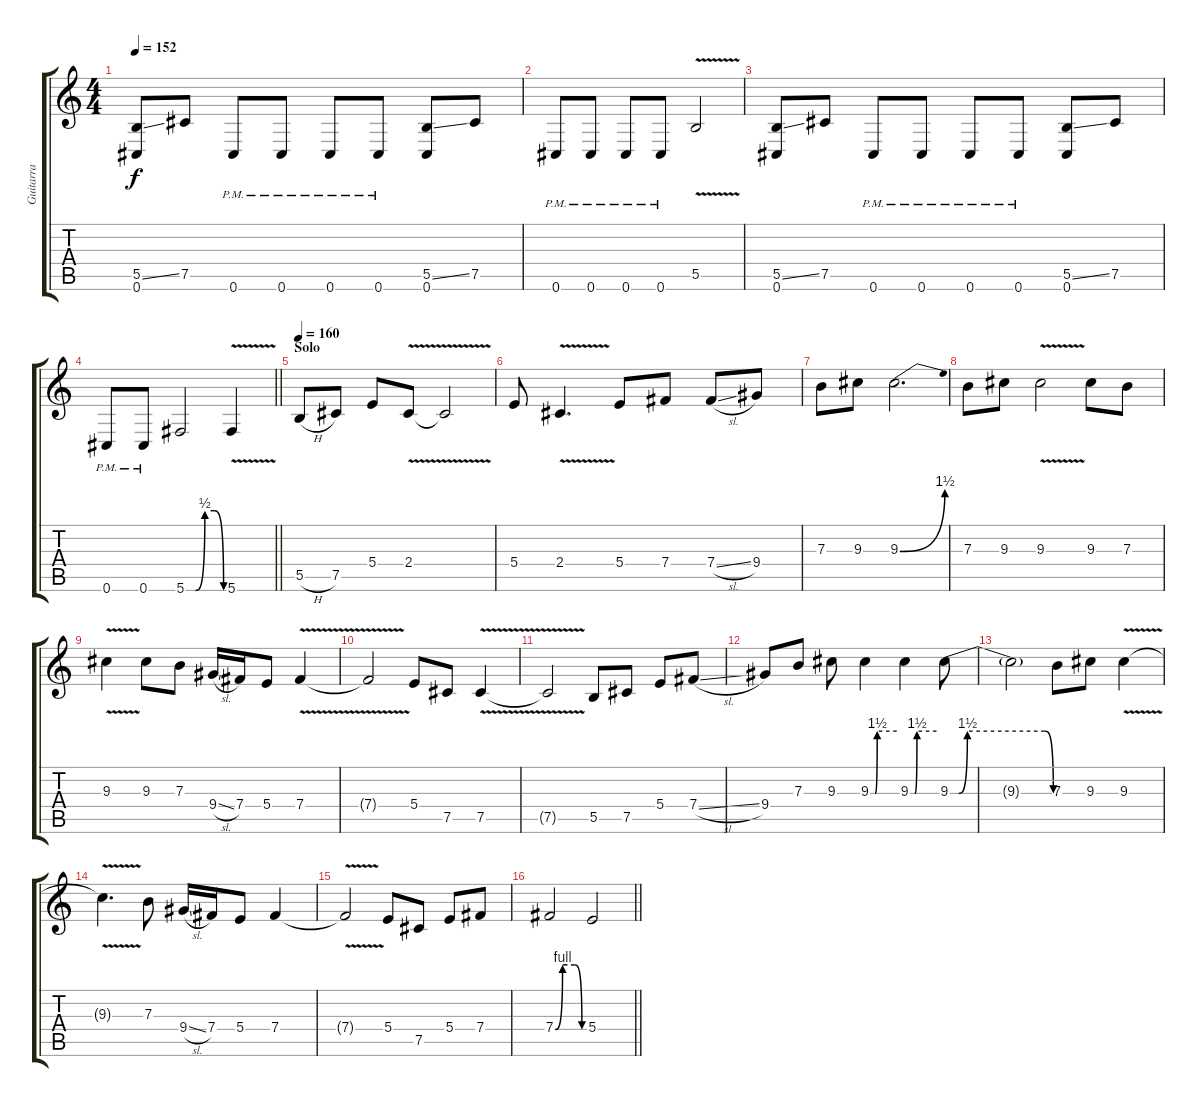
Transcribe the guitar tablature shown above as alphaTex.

\track ("Guitarra" "Guitarra") {instrument distortionguitar}
\staff {score tabs}
\tuning (Db4 Ab3 E3 B2 Gb2 Db2) {hide}
\ts (4 4)
\tempo 152
\clef g2
\ks c
(5.5{ss} 0.6).8{dy f} 7.5.8 0.6{pm}.8 0.6{pm}.8 0.6{pm}.8 0.6{pm}.8 (5.5{ss} 0.6).8 7.5.8 |
0.6{pm}.8 0.6{pm}.8 0.6{pm}.8 0.6{pm}.8 5.5{v}.2 |
(5.5{ss} 0.6).8 7.5.8 0.6{pm}.8 0.6{pm}.8 0.6{pm}.8 0.6{pm}.8 (5.5{ss} 0.6).8 7.5.8 |
\barLineRight lightlight
0.6{pm}.8 0.6{pm}.8 5.6{be (custom 0 0 15 0 30 2 45 2 60 0)}.2 5.6{v}.4 |
\section ("" "Solo")
\tempo 160
5.5{h}.8{volume 16} 7.5.8 5.4.8 2.4{v}.8 2.4{t}.2 |
5.4.8 2.4{v}.4{d} 5.4.8 7.4.8 7.4{sl}.8 9.4.8 |
7.3.8 9.3.8 9.3{be (bend 0 0 60 6)}.2{d} |
7.3.8 9.3.8 9.3{v}.2 9.3.8 7.3.8 |
9.3{v}.4 9.3.8 7.3.8 9.4{sl}.16 7.4.16 5.4.8 7.4{v}.4 |
7.4{t}.2 5.4.8 7.5.8 7.5{v}.4 |
7.5{t}.2 5.5.8 7.5.8 5.4.8 7.4{sl}.8 |
9.4.8 7.3.8 9.3.8 9.3{be (custom 0 0 10 0 15 6 60 6)}.4 9.3{be (custom 0 0 10 0 15 6 60 6)}.4 9.3{be (custom 0 0 5 0 10 6 55 6 60 0)}.8 |
9.3{t}.2 7.3.8 9.3.8 9.3{v}.4 |
9.3{v t}.4{d} 7.3.8 9.4{sl}.16 7.4.16 5.4.8 7.4.4 |
7.4{v t}.2 5.4.8 7.5.8 5.4.8 7.4.8 |
\barLineRight lightlight
7.4{be (custom 0 0 15 4 25 4 40 4 55 0 60 0)}.2 5.4.2
